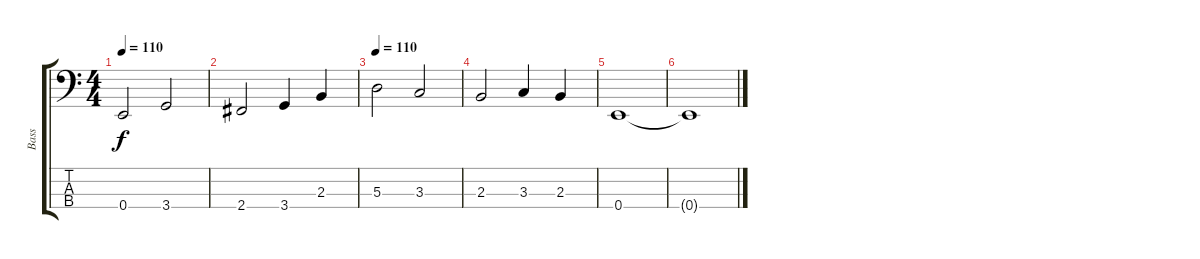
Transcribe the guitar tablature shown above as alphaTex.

\track ("Bass" "Bass") {instrument electricbassfinger}
\staff {score tabs}
\tuning (G2 D2 A1 E1) {hide}
\ts (4 4)
\tempo 110
\clef f4
\ks c
0.4.2{dy f} 3.4.2 |
2.4.2 3.4.4 2.3.4 |
\tempo 110
5.3.2 3.3.2 |
2.3.2 3.3.4 2.3.4 |
0.4.1 |
0.4{t}.1
